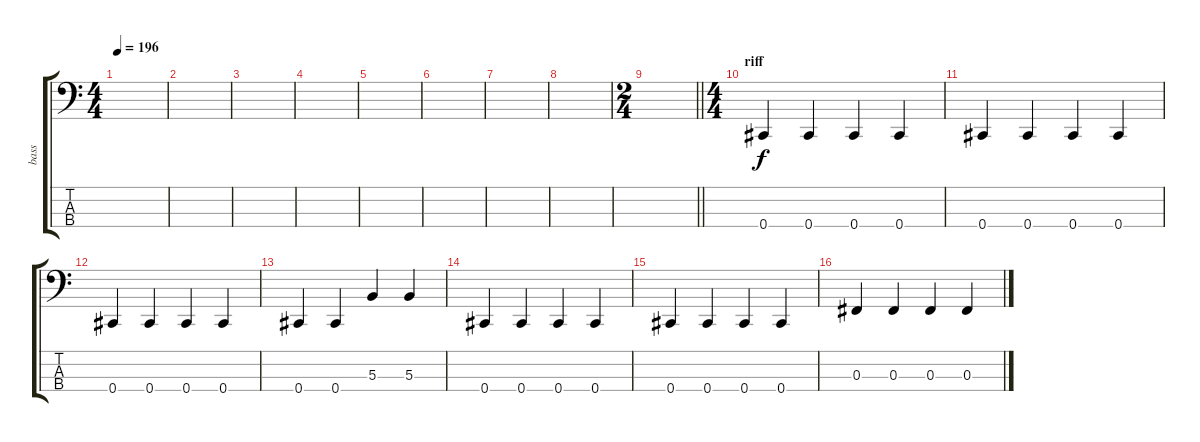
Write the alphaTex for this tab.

\track ("bass" "bass") {instrument electricbasspick}
\staff {score tabs}
\tuning (E2 B1 Gb1 Db1) {hide}
\ts (4 4)
\tempo 196
\clef f4
\ks c
|
|
|
|
|
|
|
|
\ts (2 4)
\barLineRight lightlight
|
\ts (4 4)
\section ("" "riff")
0.4.4 0.4.4 0.4.4 0.4.4 |
0.4.4 0.4.4 0.4.4 0.4.4 |
0.4.4 0.4.4 0.4.4 0.4.4 |
0.4.4 0.4.4 5.3.4 5.3.4 |
0.4.4 0.4.4 0.4.4 0.4.4 |
0.4.4 0.4.4 0.4.4 0.4.4 |
0.3.4 0.3.4 0.3.4 0.3.4
